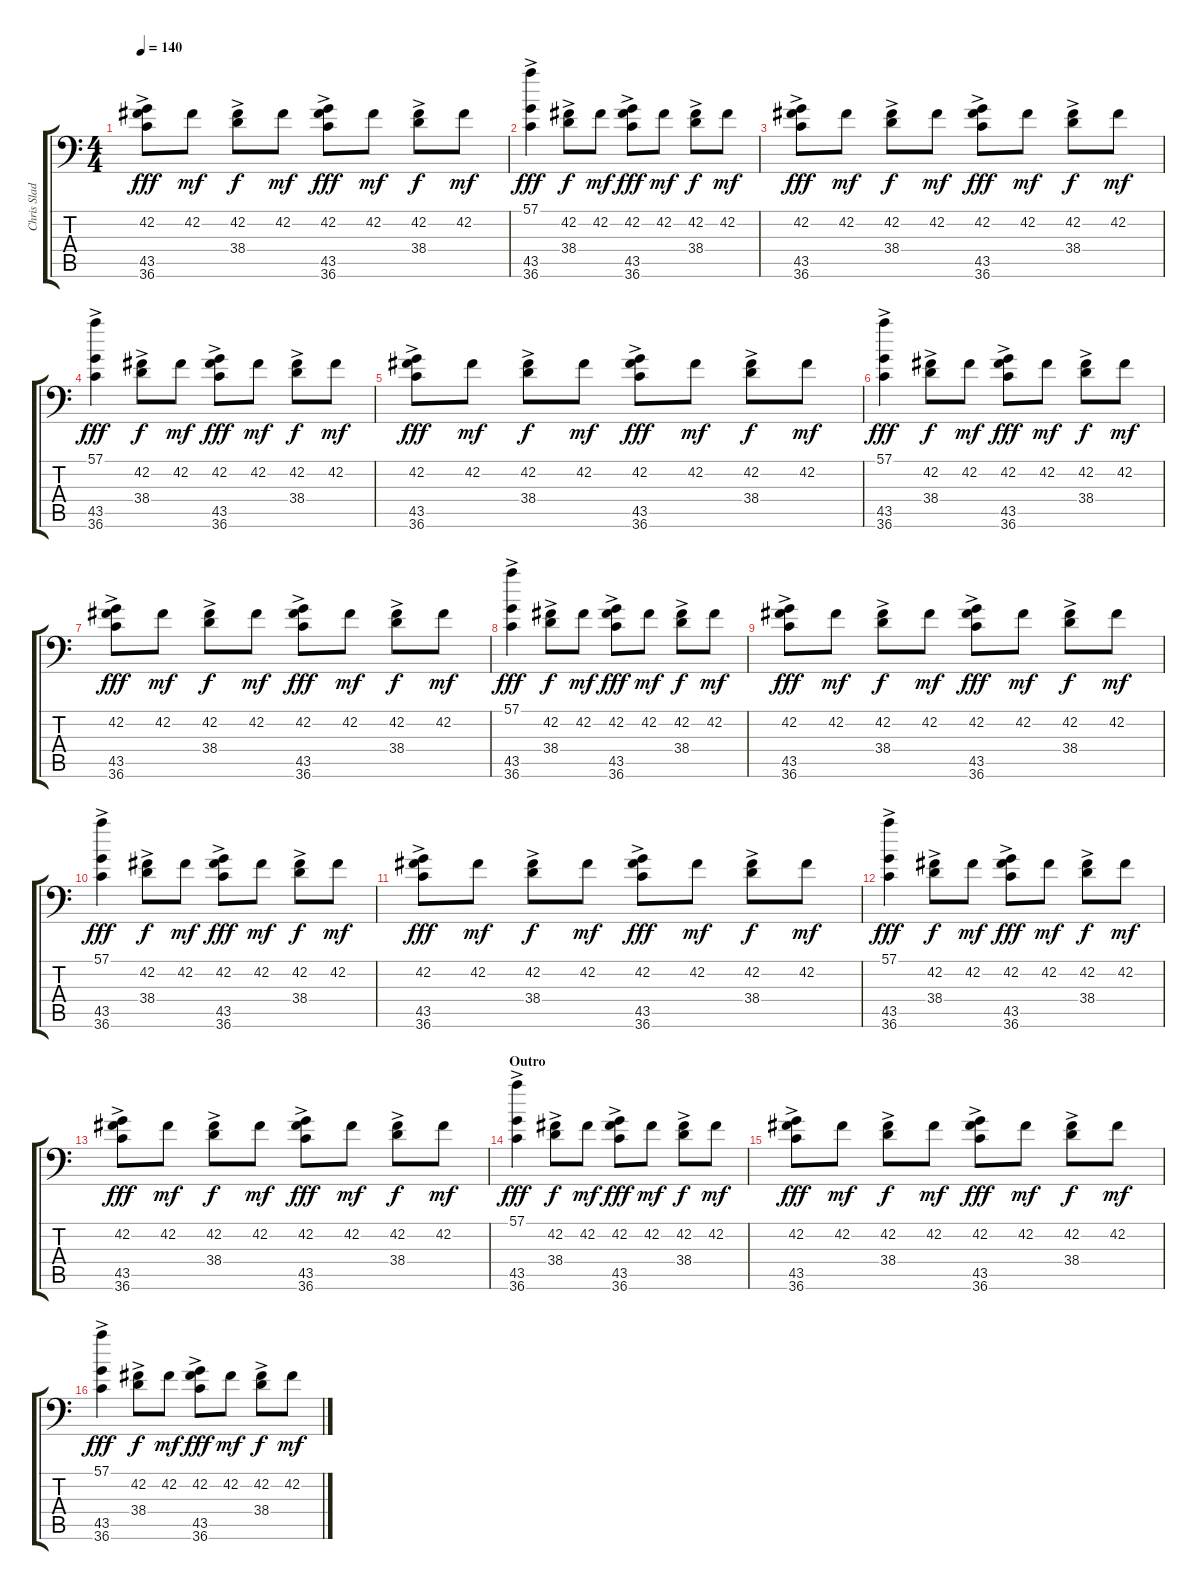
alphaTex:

\track ("Chris Slade - Drums" "Chris Slad") {instrument acousticgrandpiano}
\staff {score tabs}
\tuning (C-1 C-1 C-1 C-1 C-1 C-1) {hide}
\ts (4 4)
\tempo 140
\clef f4
\ks c
(42.2{ac} 43.5{ac} 36.6{ac}).8{dy fff} 42.2.8{dy mf} (42.2{ac} 38.4).8{dy f} 42.2.8{dy mf} (42.2{ac} 43.5{ac} 36.6{ac}).8{dy fff} 42.2.8{dy mf} (42.2{ac} 38.4).8{dy f} 42.2.8{dy mf} |
(57.1{ac} 43.5{ac} 36.6{ac}).4{dy fff} (42.2{ac} 38.4).8{dy f} 42.2.8{dy mf} (42.2{ac} 43.5{ac} 36.6{ac}).8{dy fff} 42.2.8{dy mf} (42.2{ac} 38.4).8{dy f} 42.2.8{dy mf} |
(42.2{ac} 43.5{ac} 36.6{ac}).8{dy fff} 42.2.8{dy mf} (42.2{ac} 38.4).8{dy f} 42.2.8{dy mf} (42.2{ac} 43.5{ac} 36.6{ac}).8{dy fff} 42.2.8{dy mf} (42.2{ac} 38.4).8{dy f} 42.2.8{dy mf} |
(57.1{ac} 43.5{ac} 36.6{ac}).4{dy fff} (42.2{ac} 38.4).8{dy f} 42.2.8{dy mf} (42.2{ac} 43.5{ac} 36.6{ac}).8{dy fff} 42.2.8{dy mf} (42.2{ac} 38.4).8{dy f} 42.2.8{dy mf} |
(42.2{ac} 43.5{ac} 36.6{ac}).8{dy fff} 42.2.8{dy mf} (42.2{ac} 38.4).8{dy f} 42.2.8{dy mf} (42.2{ac} 43.5{ac} 36.6{ac}).8{dy fff} 42.2.8{dy mf} (42.2{ac} 38.4).8{dy f} 42.2.8{dy mf} |
(57.1{ac} 43.5{ac} 36.6{ac}).4{dy fff} (42.2{ac} 38.4).8{dy f} 42.2.8{dy mf} (42.2{ac} 43.5{ac} 36.6{ac}).8{dy fff} 42.2.8{dy mf} (42.2{ac} 38.4).8{dy f} 42.2.8{dy mf} |
(42.2{ac} 43.5{ac} 36.6{ac}).8{dy fff} 42.2.8{dy mf} (42.2{ac} 38.4).8{dy f} 42.2.8{dy mf} (42.2{ac} 43.5{ac} 36.6{ac}).8{dy fff} 42.2.8{dy mf} (42.2{ac} 38.4).8{dy f} 42.2.8{dy mf} |
(57.1{ac} 43.5{ac} 36.6{ac}).4{dy fff} (42.2{ac} 38.4).8{dy f} 42.2.8{dy mf} (42.2{ac} 43.5{ac} 36.6{ac}).8{dy fff} 42.2.8{dy mf} (42.2{ac} 38.4).8{dy f} 42.2.8{dy mf} |
(42.2{ac} 43.5{ac} 36.6{ac}).8{dy fff} 42.2.8{dy mf} (42.2{ac} 38.4).8{dy f} 42.2.8{dy mf} (42.2{ac} 43.5{ac} 36.6{ac}).8{dy fff} 42.2.8{dy mf} (42.2{ac} 38.4).8{dy f} 42.2.8{dy mf} |
(57.1{ac} 43.5{ac} 36.6{ac}).4{dy fff} (42.2{ac} 38.4).8{dy f} 42.2.8{dy mf} (42.2{ac} 43.5{ac} 36.6{ac}).8{dy fff} 42.2.8{dy mf} (42.2{ac} 38.4).8{dy f} 42.2.8{dy mf} |
(42.2{ac} 43.5{ac} 36.6{ac}).8{dy fff} 42.2.8{dy mf} (42.2{ac} 38.4).8{dy f} 42.2.8{dy mf} (42.2{ac} 43.5{ac} 36.6{ac}).8{dy fff} 42.2.8{dy mf} (42.2{ac} 38.4).8{dy f} 42.2.8{dy mf} |
(57.1{ac} 43.5{ac} 36.6{ac}).4{dy fff} (42.2{ac} 38.4).8{dy f} 42.2.8{dy mf} (42.2{ac} 43.5{ac} 36.6{ac}).8{dy fff} 42.2.8{dy mf} (42.2{ac} 38.4).8{dy f} 42.2.8{dy mf} |
(42.2{ac} 43.5{ac} 36.6{ac}).8{dy fff} 42.2.8{dy mf} (42.2{ac} 38.4).8{dy f} 42.2.8{dy mf} (42.2{ac} 43.5{ac} 36.6{ac}).8{dy fff} 42.2.8{dy mf} (42.2{ac} 38.4).8{dy f} 42.2.8{dy mf} |
\section ("" "Outro")
(57.1{ac} 43.5{ac} 36.6{ac}).4{dy fff} (42.2{ac} 38.4).8{dy f} 42.2.8{dy mf} (42.2{ac} 43.5{ac} 36.6{ac}).8{dy fff} 42.2.8{dy mf} (42.2{ac} 38.4).8{dy f} 42.2.8{dy mf} |
(42.2{ac} 43.5{ac} 36.6{ac}).8{dy fff} 42.2.8{dy mf} (42.2{ac} 38.4).8{dy f} 42.2.8{dy mf} (42.2{ac} 43.5{ac} 36.6{ac}).8{dy fff} 42.2.8{dy mf} (42.2{ac} 38.4).8{dy f} 42.2.8{dy mf} |
(57.1{ac} 43.5{ac} 36.6{ac}).4{dy fff} (42.2{ac} 38.4).8{dy f} 42.2.8{dy mf} (42.2{ac} 43.5{ac} 36.6{ac}).8{dy fff} 42.2.8{dy mf} (42.2{ac} 38.4).8{dy f} 42.2.8{dy mf}
